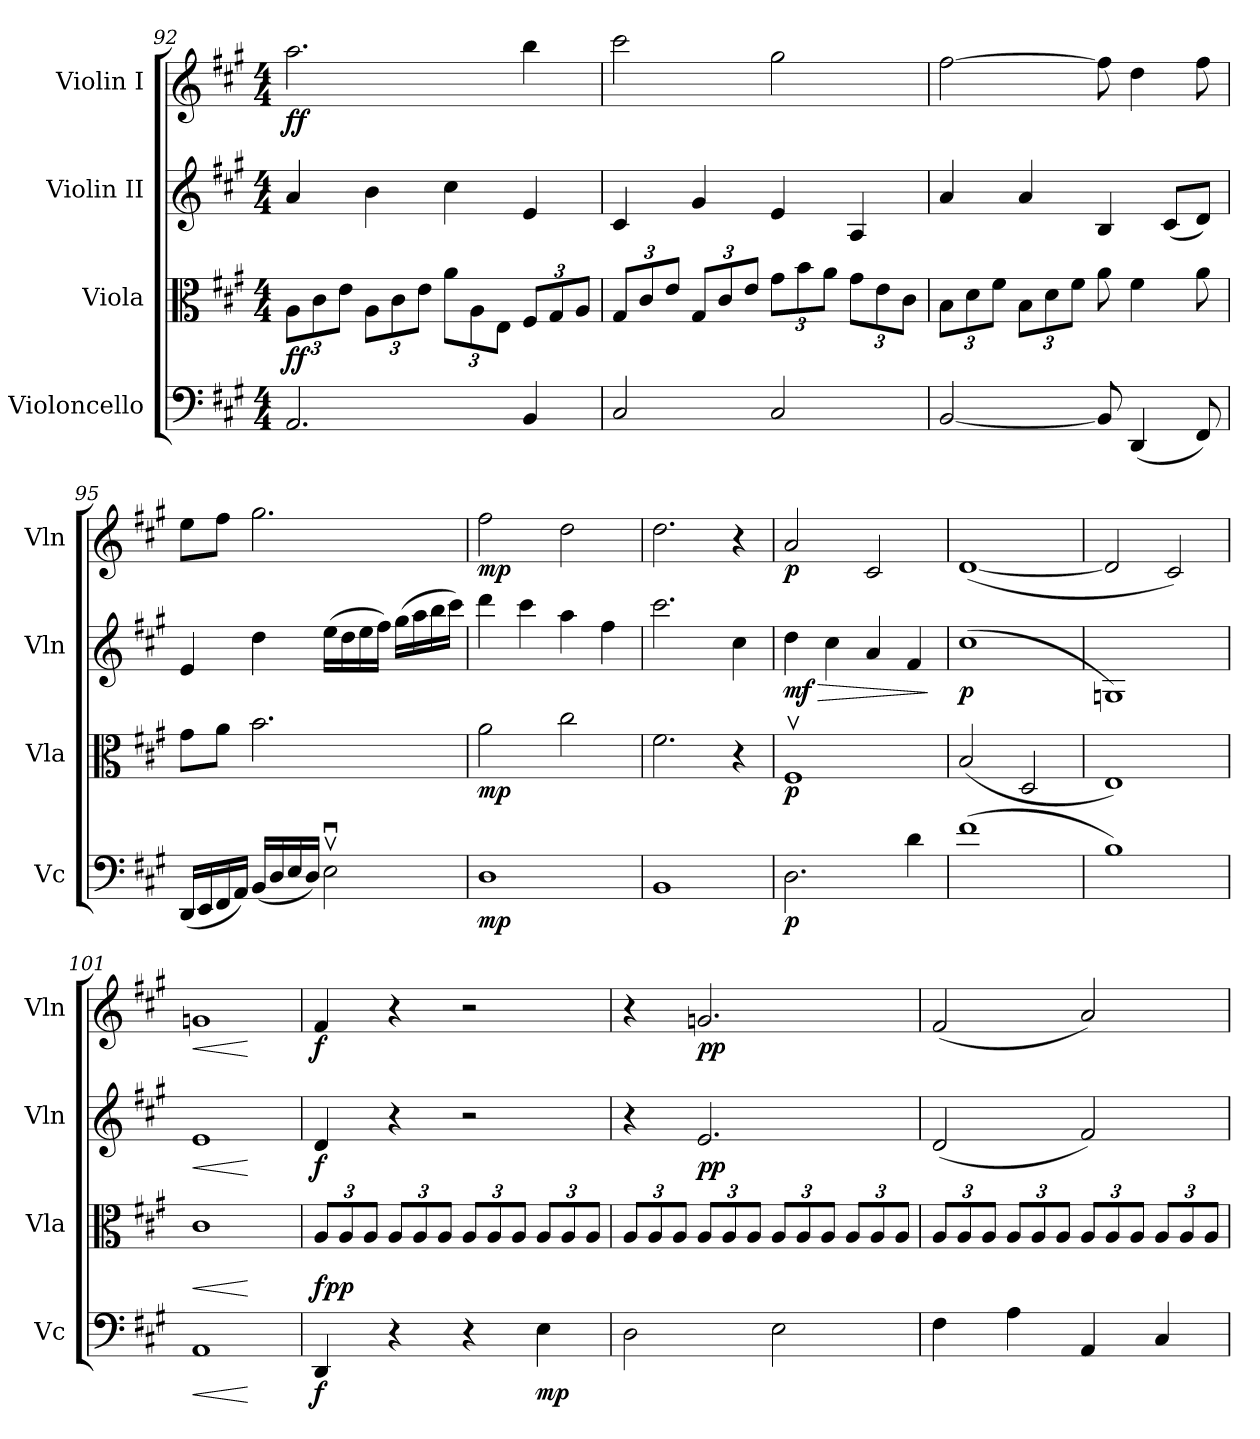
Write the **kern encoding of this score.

**kern	**dynam	**kern	**dynam	**kern	**dynam	**kern	**dynam
*part4	*part4	*part3	*part3	*part2	*part2	*part1	*part1
*staff4	*staff4	*staff3	*staff3	*staff2	*staff2	*staff1	*staff1
*I"Violoncello	*	*I"Viola	*	*I"Violin II	*	*I"Violin I	*
*I'Vc	*	*I'Vla	*	*I'Vln	*	*I'Vln	*
!!LO:LB:g=z
*clefF4	*	*clefC3	*	*clefG2	*	*clefG2	*
*k[f#c#g#]	*	*k[f#c#g#]	*	*k[f#c#g#]	*	*k[f#c#g#]	*
*M4/4	*	*M4/4	*	*M4/4	*	*M4/4	*
*	*	*Xbrackettup	*	*	*	*	*
=92	=92	=92	=92	=92	=92	=92	=92
!	!	!	!LO:DY:b	!	!	!	!LO:DY:b
2.AA/	.	12A\L	ff	4a/	.	2.aa\	ff
.	.	12c#\	.	.	.	.	.
.	.	12e\J	.	.	.	.	.
.	.	12A\L	.	4b\	.	.	.
.	.	12c#\	.	.	.	.	.
.	.	12e\J	.	.	.	.	.
.	.	12a\L	.	4cc#\	.	.	.
.	.	12A\	.	.	.	.	.
.	.	12E\J	.	.	.	.	.
4BB/	.	12F#/L	.	4e/	.	4bb\	.
.	.	12G#/	.	.	.	.	.
.	.	12A/J	.	.	.	.	.
=93	=93	=93	=93	=93	=93	=93	=93
2C#/	.	12G#/L	.	4c#/	.	2ccc#\	.
.	.	12c#/	.	.	.	.	.
.	.	12e/J	.	.	.	.	.
.	.	12G#/L	.	4g#/	.	.	.
.	.	12c#/	.	.	.	.	.
.	.	12e/J	.	.	.	.	.
2C#/	.	12g#\L	.	4e/	.	2gg#\	.
.	.	12b\	.	.	.	.	.
.	.	12a\J	.	.	.	.	.
.	.	12g#\L	.	4A/	.	.	.
.	.	12e\	.	.	.	.	.
.	.	12c#\J	.	.	.	.	.
=94	=94	=94	=94	=94	=94	=94	=94
[2BB/	.	12B\L	.	4a/	.	[2ff#\	.
.	.	12d\	.	.	.	.	.
.	.	12f#\J	.	.	.	.	.
.	.	12B\L	.	4a/	.	.	.
.	.	12d\	.	.	.	.	.
.	.	12f#\J	.	.	.	.	.
8BB/]	.	8a\	.	4B/	.	8ff#\]	.
(<4DD/	.	4f#\	.	.	.	4dd\	.
.	.	.	.	(<8c#/L	.	.	.
8FF#/)	.	8a\	.	8d/J)	.	8ff#\	.
!!LO:PB:g=z
=95	=95	=95	=95	=95	=95	=95	=95
(<16DD/LL	.	8g#\L	.	4e/	.	8ee\L	.
16EE/	.	.	.	.	.	.	.
16FF#/	.	8a\J	.	.	.	8ff#\J	.
16AA/JJ)	.	.	.	.	.	.	.
(<16BB/LL	.	2.b\	.	4dd\	.	2.gg#\	.
16D/	.	.	.	.	.	.	.
16E/	.	.	.	.	.	.	.
16D/JJ)	.	.	.	.	.	.	.
2Euv\	.	.	.	(>16ee\LL	.	.	.
.	.	.	.	16dd\	.	.	.
.	.	.	.	16ee\	.	.	.
.	.	.	.	16ff#\JJ)	.	.	.
.	.	.	.	(>16gg#\LL	.	.	.
.	.	.	.	16aa\	.	.	.
.	.	.	.	16bb\	.	.	.
.	.	.	.	16ccc#\JJ)	.	.	.
=96	=96	=96	=96	=96	=96	=96	=96
!	!LO:DY:b	!	!LO:DY:b	!	!	!	!LO:DY:b
1D	mp	2a\	mp	4ddd\	.	2ff#\	mp
.	.	.	.	4ccc#\	.	.	.
.	.	2cc#\	.	4aa\	.	2dd\	.
.	.	.	.	4ff#\	.	.	.
=97	=97	=97	=97	=97	=97	=97	=97
1BB	.	2.f#\	.	2.ccc#\	.	2.dd\	.
.	.	4r	.	4cc#\	.	4r	.
=98	=98	=98	=98	=98	=98	=98	=98
!	!LO:DY:b	!	!LO:DY:b	!	!LO:HP:b	!	!
!	!	!	!	!	!LO:DY:n=1:b	!	!LO:DY:b
2.D\	p	1F#v	p	4dd\	> mf	2a/	p
.	.	.	.	4cc#\	.	.	.
.	.	.	.	4a/	.	2c#/	.
4d\	.	.	.	4f#/	.	.	.
.	.	.	.	.	]	.	.
=99	=99	=99	=99	=99	=99	=99	=99
!	!	!	!	!	!LO:DY:b	!	!
(>1f#	.	(<2B/	.	(>1cc#	p	(>[1d	.
.	.	2D/	.	.	.	.	.
=100	=100	=100	=100	=100	=100	=100	=100
1B)	.	1E)	.	1Gn)	.	2d/]	.
.	.	.	.	.	.	2c#/)	.
=101	=101	=101	=101	=101	=101	=101	=101
!	!LO:HP:b	!	!LO:HP:b	!	!LO:HP:b	!	!LO:HP:b
1AA	<	1c#	<	1e	<	1gn	<
.	[	.	[	.	[	.	[
!!LO:LB:g=z
=102	=102	=102	=102	=102	=102	=102	=102
!	!LO:DY:b	!	!LO:DY:b	!	!LO:DY:b	!	!LO:DY:b
4DD/	f	12A/L	fp	4d/	f	4f#/	f
!	!	!	!LO:DY:b	!	!	!	!
.	.	12A/	p	.	.	.	.
.	.	12A/J	.	.	.	.	.
4r	.	12A/L	.	4r	.	4r	.
.	.	12A/	.	.	.	.	.
.	.	12A/J	.	.	.	.	.
4r	.	12A/L	.	2r	.	2r	.
.	.	12A/	.	.	.	.	.
.	.	12A/J	.	.	.	.	.
!	!LO:DY:b	!	!	!	!	!	!
4E\	mp	12A/L	.	.	.	.	.
.	.	12A/	.	.	.	.	.
.	.	12A/J	.	.	.	.	.
=103	=103	=103	=103	=103	=103	=103	=103
2D\	.	12A/L	.	4r	.	4r	.
.	.	12A/	.	.	.	.	.
.	.	12A/J	.	.	.	.	.
!	!	!	!	!	!LO:DY:b	!	!LO:DY:b
.	.	12A/L	.	2.e/	pp	2.gn/	pp
.	.	12A/	.	.	.	.	.
.	.	12A/J	.	.	.	.	.
2E\	.	12A/L	.	.	.	.	.
.	.	12A/	.	.	.	.	.
.	.	12A/J	.	.	.	.	.
.	.	12A/L	.	.	.	.	.
.	.	12A/	.	.	.	.	.
.	.	12A/J	.	.	.	.	.
=104	=104	=104	=104	=104	=104	=104	=104
4F#\	.	12A/L	.	(<2d/	.	(<2f#/	.
.	.	12A/	.	.	.	.	.
.	.	12A/J	.	.	.	.	.
4A\	.	12A/L	.	.	.	.	.
.	.	12A/	.	.	.	.	.
.	.	12A/J	.	.	.	.	.
4AA/	.	12A/L	.	2f#/)	.	2a/)	.
.	.	12A/	.	.	.	.	.
.	.	12A/J	.	.	.	.	.
4C#/	.	12A/L	.	.	.	.	.
.	.	12A/	.	.	.	.	.
.	.	12A/J	.	.	.	.	.
=	=	=	=	=	=	=	=
*-	*-	*-	*-	*-	*-	*-	*-
